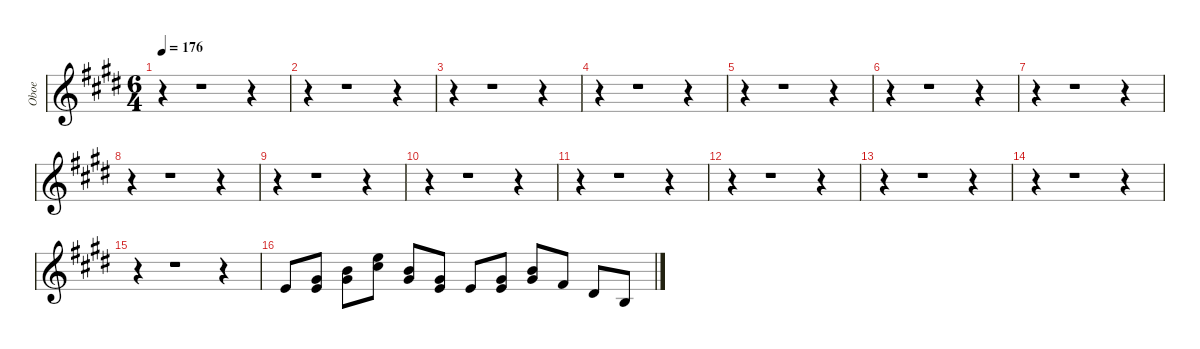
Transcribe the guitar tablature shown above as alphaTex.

\defaultSystemsLayout 4
\hideDynamics
\bracketExtendMode nobrackets
\firstSystemTrackNameMode fullname
\otherSystemsTrackNameMode fullname
\otherSystemsTrackNameOrientation horizontal
\track ("Oboe" "ob.") {instrument oboe}
\staff {score}
\tuning (E4 B3 G3 D3 A2 E2)
\ts (6 4)
\tempo 176
\clef g2
\ks e
r.4{dy p} r.1 r.4 |
r.4 r.1 r.4 |
r.4 r.1 r.4 |
r.4 r.1 r.4 |
r.4 r.1 r.4 |
r.4 r.1 r.4 |
r.4 r.1 r.4 |
r.4 r.1 r.4 |
r.4 r.1 r.4 |
r.4 r.1 r.4 |
r.4 r.1 r.4 |
r.4 r.1 r.4 |
r.4 r.1 r.4 |
r.4 r.1 r.4 |
r.4 r.1 r.4 |
14.4{acc forcenatural}.8{dy mp} (13.3{acc #} 14.4{acc forcenatural}).8 (12.2{acc forcenatural} 13.3{acc #}).8 (12.1{acc forcenatural} 14.2{acc #}).8 (12.2{acc forcenatural} 13.3{acc #}).8 (13.3{acc #} 14.4{acc forcenatural}).8 14.4{acc forcenatural}.8 (13.3{acc #} 14.4{acc forcenatural}).8 (12.2{acc forcenatural} 13.3{acc #}).8 16.4{acc #}.8 13.4{acc #}.8 14.5{acc forcenatural}.8
